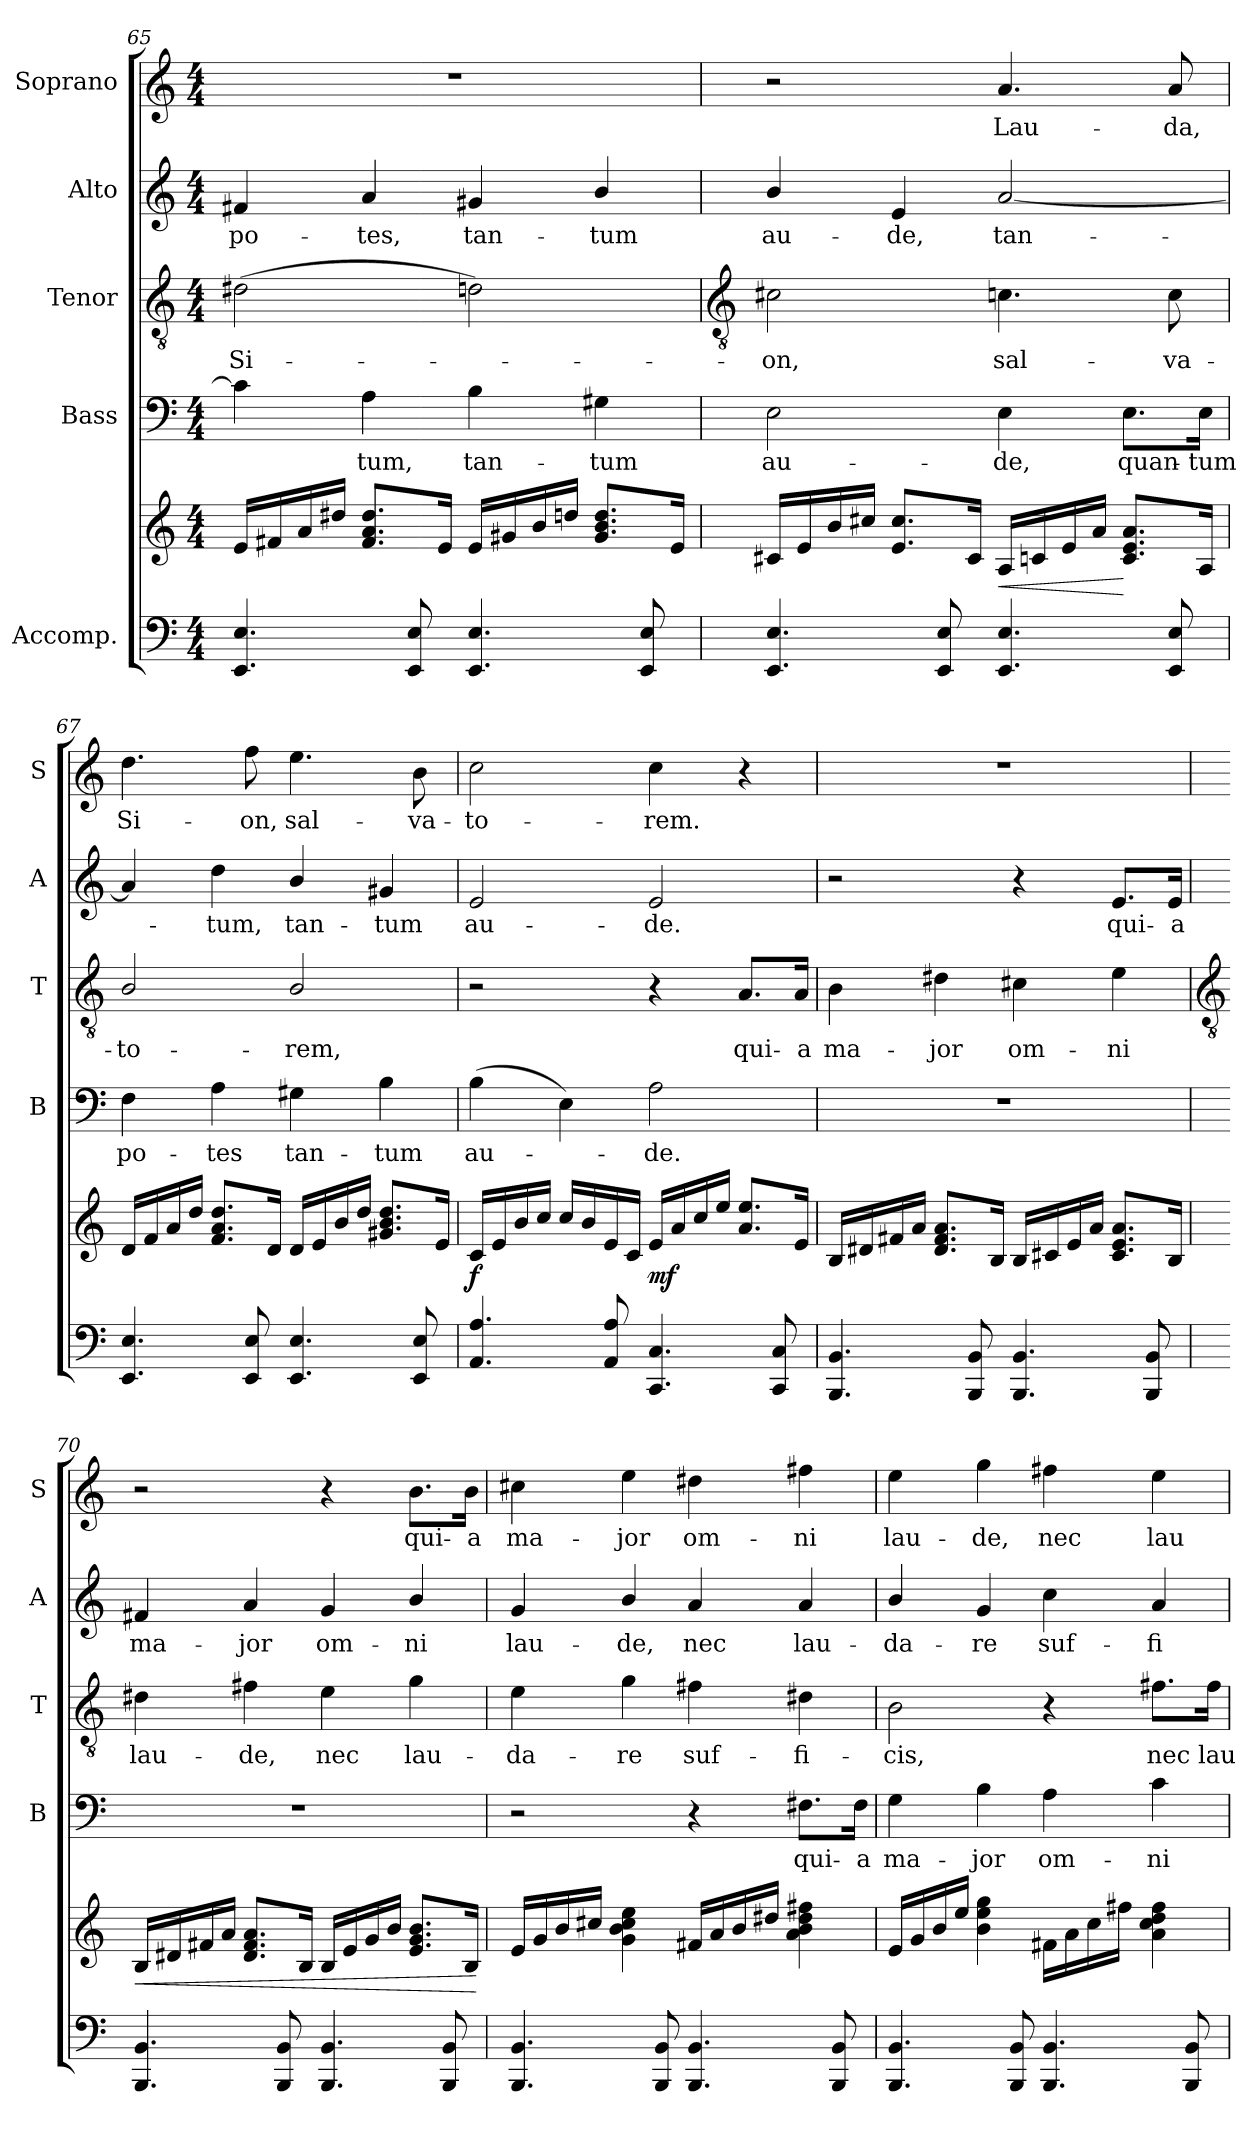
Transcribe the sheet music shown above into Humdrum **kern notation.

**kern	**kern	**dynam	**kern	**text	**kern	**text	**kern	**text	**kern	**text
*part5	*part5	*part5	*part4	*part4	*part3	*part3	*part2	*part2	*part1	*part1
*staff6	*staff5	*staff5/6	*staff4	*staff4	*staff3	*staff3	*staff2	*staff2	*staff1	*staff1
*I"Accomp.	*	*	*I"Bass	*	*I"Tenor	*	*I"Alto	*	*I"Soprano	*
*	*	*	*I'B	*	*I'T	*	*I'A	*	*I'S	*
*clefF4	*clefG2	*	*clefF4	*	*clefGv2	*	*clefG2	*	*clefG2	*
*k[]	*k[]	*	*k[]	*	*k[]	*	*k[]	*	*k[]	*
*C:	*C:	*	*C:	*	*C:	*	*C:	*	*C:	*
*M4/4	*M4/4	*	*M4/4	*	*M4/4	*	*M4/4	*	*M4/4	*
=65	=65	=65	=65	=65	=65	=65	=65	=65	=65	=65
!	!	!	!	!	!	!LO:LY:b	!	!LO:LY:b	!	!
4.EE 4.E	16eLL	.	4c]	.	(>2d#X	Si-	4f#X	po-	1r	.
.	16f#X	.	.	.	.	.	.	.	.	.
.	16a	.	.	.	.	.	.	.	.	.
.	16dd#XJJ	.	.	.	.	.	.	.	.	.
!	!	!	!	!LO:LY:b	!	!	!	!LO:LY:b	!	!
.	8.f# 8.a 8.dd#L	.	4A	tum,	.	.	4a	-tes,	.	.
8EE 8E	.	.	.	.	.	.	.	.	.	.
.	16eJ	.	.	.	.	.	.	.	.	.
!	!	!	!	!LO:LY:b	!	!	!	!LO:LY:b	!	!
4.EE 4.E	16eLL	.	4B	tan-	2dn)	.	4g#X	tan-	.	.
.	16g#X	.	.	.	.	.	.	.	.	.
.	16b	.	.	.	.	.	.	.	.	.
.	16ddnJJ	.	.	.	.	.	.	.	.	.
!	!	!	!	!LO:LY:b	!	!	!	!LO:LY:b	!	!
.	8.g# 8.b 8.ddL	.	4G#X	-tum	.	.	4b/	-tum	.	.
8EE 8E	.	.	.	.	.	.	.	.	.	.
.	16eJ	.	.	.	.	.	.	.	.	.
!!LO:LB:g=z
=66	=66	=66	=66	=66	=66	=66	=66	=66	=66	=66
*	*	*	*	*	*clefGv2	*	*	*	*	*
*^	*	*	*	*	*	*	*	*	*	*
!	!	!	!	!	!LO:LY:b	!	!LO:LY:b	!	!LO:LY:b	!	!
4.EE 4.E	1ryy	16c#XLL	.	2E	au-	2c#X	on,	4b/	au-	2r	.
.	.	16e	.	.	.	.	.	.	.	.	.
.	.	16b	.	.	.	.	.	.	.	.	.
.	.	16cc#XJJ	.	.	.	.	.	.	.	.	.
!	!	!	!	!	!	!	!	!	!LO:LY:b	!	!
.	.	8.e 8.cc#L	.	.	.	.	.	4e	-de,	.	.
8EE 8E	.	.	.	.	.	.	.	.	.	.	.
.	.	16c#J	.	.	.	.	.	.	.	.	.
!	!	!	!LO:HP:b	!	!LO:LY:b	!	!LO:LY:b	!	!LO:LY:b	!	!LO:LY:b
4.EE 4.E	.	16ALL	<	4E	-de,	4.cn	sal-	[2a	tan-	4.a	Lau-
.	.	16cn	.	.	.	.	.	.	.	.	.
.	.	16e	.	.	.	.	.	.	.	.	.
.	.	16aJJ	.	.	.	.	.	.	.	.	.
!	!	!	!	!	!LO:LY:b	!	!	!	!	!	!
.	.	8.c 8.e 8.aL	[	8.E\L	quan-	.	.	.	.	.	.
!	!	!	!	!	!	!	!LO:LY:b	!	!	!	!LO:LY:b
8EE 8E	.	.	.	.	.	8c	-va-	.	.	8a	-da,
!	!	!	!	!	!LO:LY:b	!	!	!	!	!	!
.	.	16AJ	.	16E\Jk	-tum	.	.	.	.	.	.
=67	=67	=67	=67	=67	=67	=67	=67	=67	=67	=67	=67
!	!	!	!	!	!LO:LY:b	!	!LO:LY:b	!	!	!	!LO:LY:b
4.EE 4.E	1ryy	16dLL	.	4F	po-	2B/	-to-	4a]	.	4.dd	Si-
.	.	16f	.	.	.	.	.	.	.	.	.
.	.	16a	.	.	.	.	.	.	.	.	.
.	.	16ddJJ	.	.	.	.	.	.	.	.	.
!	!	!	!	!	!LO:LY:b	!	!	!	!LO:LY:b	!	!
.	.	8.f 8.a 8.ddL	.	4A	-tes	.	.	4dd	tum,	.	.
!	!	!	!	!	!	!	!	!	!	!	!LO:LY:b
8EE 8E	.	.	.	.	.	.	.	.	.	8ff	-on,
.	.	16dJ	.	.	.	.	.	.	.	.	.
!	!	!	!	!	!LO:LY:b	!	!LO:LY:b	!	!LO:LY:b	!	!LO:LY:b
4.EE 4.E	.	16dLL	.	4G#X	tan-	2B/	-rem,	4b/	tan-	4.ee	sal-
.	.	16e	.	.	.	.	.	.	.	.	.
.	.	16b	.	.	.	.	.	.	.	.	.
.	.	16ddJJ	.	.	.	.	.	.	.	.	.
!	!	!	!	!	!LO:LY:b	!	!	!	!LO:LY:b	!	!
.	.	8.g#X 8.b 8.ddL	.	4B	-tum	.	.	4g#X	-tum	.	.
!	!	!	!	!	!	!	!	!	!	!	!LO:LY:b
8EE 8E	.	.	.	.	.	.	.	.	.	8b	-va-
.	.	16eJ	.	.	.	.	.	.	.	.	.
=68	=68	=68	=68	=68	=68	=68	=68	=68	=68	=68	=68
!	!	!	!LO:DY:b	!	!LO:LY:b	!	!	!	!LO:LY:b	!	!LO:LY:b
4.AA 4.A	1ryy	16cLL	f	(>4B	au-	2r	.	2e	au-	2cc	-to-
.	.	16e	.	.	.	.	.	.	.	.	.
.	.	16b	.	.	.	.	.	.	.	.	.
.	.	16ccJJ	.	.	.	.	.	.	.	.	.
.	.	16ccLL	.	4E)	.	.	.	.	.	.	.
.	.	16b	.	.	.	.	.	.	.	.	.
8AA 8A	.	16e	.	.	.	.	.	.	.	.	.
.	.	16cJJ	.	.	.	.	.	.	.	.	.
!	!	!	!LO:DY:b	!	!LO:LY:b	!	!	!	!LO:LY:b	!	!LO:LY:b
4.CC 4.C	.	16eLL	mf	2A	de.	4r	.	2e	-de.	4cc	-rem.
.	.	16a	.	.	.	.	.	.	.	.	.
.	.	16cc	.	.	.	.	.	.	.	.	.
.	.	16eeJJ	.	.	.	.	.	.	.	.	.
!	!	!	!	!	!	!	!LO:LY:b	!	!	!	!
.	.	8.a 8.eeL	.	.	.	8.A/L	qui-	.	.	4r	.
8CC 8C	.	.	.	.	.	.	.	.	.	.	.
!	!	!	!	!	!	!	!LO:LY:b	!	!	!	!
.	.	16eJ	.	.	.	16A/Jk	-a	.	.	.	.
=69	=69	=69	=69	=69	=69	=69	=69	=69	=69	=69	=69
!	!	!	!	!	!	!	!LO:LY:b	!	!	!	!
4.BBB 4.BB	1ryy	16BLL	.	1r	.	4B	ma-	2r	.	1r	.
.	.	16d#X	.	.	.	.	.	.	.	.	.
.	.	16f#X	.	.	.	.	.	.	.	.	.
.	.	16aJJ	.	.	.	.	.	.	.	.	.
!	!	!	!	!	!	!	!LO:LY:b	!	!	!	!
.	.	8.d# 8.f# 8.aL	.	.	.	4d#X	-jor	.	.	.	.
8BBB 8BB	.	.	.	.	.	.	.	.	.	.	.
.	.	16BJ	.	.	.	.	.	.	.	.	.
!	!	!	!	!	!	!	!LO:LY:b	!	!	!	!
4.BBB 4.BB	.	16BLL	.	.	.	4c#X	om-	4r	.	.	.
.	.	16c#X	.	.	.	.	.	.	.	.	.
.	.	16e	.	.	.	.	.	.	.	.	.
.	.	16aJJ	.	.	.	.	.	.	.	.	.
!	!	!	!	!	!	!	!LO:LY:b	!	!LO:LY:b	!	!
.	.	8.c# 8.e 8.aL	.	.	.	4e	-ni	8.e/L	qui-	.	.
8BBB 8BB	.	.	.	.	.	.	.	.	.	.	.
!	!	!	!	!	!	!	!	!	!LO:LY:b	!	!
.	.	16BJ	.	.	.	.	.	16e/Jk	-a	.	.
!!LO:LB:g=z
=70	=70	=70	=70	=70	=70	=70	=70	=70	=70	=70	=70
*	*	*	*	*	*	*clefGv2	*	*	*	*	*
!	!	!	!LO:HP:b	!	!	!	!LO:LY:b	!	!LO:LY:b	!	!
4.BBB 4.BB	1ryy	16BLL	<	1r	.	4d#X	lau-	4f#X	ma-	2r	.
.	.	16d#X	.	.	.	.	.	.	.	.	.
.	.	16f#X	.	.	.	.	.	.	.	.	.
.	.	16aJJ	.	.	.	.	.	.	.	.	.
!	!	!	!	!	!	!	!LO:LY:b	!	!LO:LY:b	!	!
.	.	8.d# 8.f# 8.aL	.	.	.	4f#X	-de,	4a	-jor	.	.
8BBB 8BB	.	.	.	.	.	.	.	.	.	.	.
.	.	16BJ	.	.	.	.	.	.	.	.	.
!	!	!	!	!	!	!	!LO:LY:b	!	!LO:LY:b	!	!
4.BBB 4.BB	.	16BLL	.	.	.	4e	nec	4g	om-	4r	.
.	.	16e	.	.	.	.	.	.	.	.	.
.	.	16g	.	.	.	.	.	.	.	.	.
.	.	16bJJ	.	.	.	.	.	.	.	.	.
!	!	!	!	!	!	!	!LO:LY:b	!	!LO:LY:b	!	!LO:LY:b
.	.	8.e 8.g 8.bL	.	.	.	4g	lau-	4b/	-ni	8.b\L	qui-
8BBB 8BB	.	.	.	.	.	.	.	.	.	.	.
!	!	!	!	!	!	!	!	!	!	!	!LO:LY:b
.	.	16BJ	.	.	.	.	.	.	.	16b\Jk	-a
*v	*v	*	*	*	*	*	*	*	*	*	*
.	.	[	.	.	.	.	.	.	.	.
=71	=71	=71	=71	=71	=71	=71	=71	=71	=71	=71
*^	*	*	*	*	*	*	*	*	*	*
!	!	!	!	!	!	!	!LO:LY:b	!	!LO:LY:b	!	!LO:LY:b
4.BBB 4.BB	1ryy	16eLL	.	2r	.	4e	-da-	4g	lau-	4cc#X	ma-
.	.	16g	.	.	.	.	.	.	.	.	.
.	.	16b	.	.	.	.	.	.	.	.	.
.	.	16cc#XJJ	.	.	.	.	.	.	.	.	.
!	!	!	!	!	!	!	!LO:LY:b	!	!LO:LY:b	!	!LO:LY:b
.	.	4g 4b 4cc# 4ee	.	.	.	4g	-re	4b/	-de,	4ee	-jor
8BBB 8BB	.	.	.	.	.	.	.	.	.	.	.
!	!	!	!	!	!	!	!LO:LY:b	!	!LO:LY:b	!	!LO:LY:b
4.BBB 4.BB	.	16f#XLL	.	4r	.	4f#X	suf-	4a	nec	4dd#X	om-
.	.	16a	.	.	.	.	.	.	.	.	.
.	.	16b	.	.	.	.	.	.	.	.	.
.	.	16dd#XJJ	.	.	.	.	.	.	.	.	.
!	!	!	!	!	!LO:LY:b	!	!LO:LY:b	!	!LO:LY:b	!	!LO:LY:b
.	.	4a 4b 4dd# 4ff#X	.	8.F#X\L	qui-	4d#X	-fi-	4a	lau-	4ff#X	-ni
8BBB 8BB	.	.	.	.	.	.	.	.	.	.	.
!	!	!	!	!	!LO:LY:b	!	!	!	!	!	!
.	.	.	.	16F#\Jk	-a	.	.	.	.	.	.
=72	=72	=72	=72	=72	=72	=72	=72	=72	=72	=72	=72
!	!	!	!	!	!LO:LY:b	!	!LO:LY:b	!	!LO:LY:b	!	!LO:LY:b
4.BBB 4.BB	1ryy	16eLL	.	4G	ma-	2B	-cis,	4b/	-da-	4ee	lau-
.	.	16g	.	.	.	.	.	.	.	.	.
.	.	16b	.	.	.	.	.	.	.	.	.
.	.	16eeJJ	.	.	.	.	.	.	.	.	.
!	!	!	!	!	!LO:LY:b	!	!	!	!LO:LY:b	!	!LO:LY:b
.	.	4b 4ee 4gg	.	4B	-jor	.	.	4g	-re	4gg	-de,
8BBB 8BB	.	.	.	.	.	.	.	.	.	.	.
!	!	!	!	!	!LO:LY:b	!	!	!	!LO:LY:b	!	!LO:LY:b
4.BBB 4.BB	.	16f#XLL	.	4A	om-	4r	.	4cc	suf-	4ff#X	nec
.	.	16a	.	.	.	.	.	.	.	.	.
.	.	16cc	.	.	.	.	.	.	.	.	.
.	.	16ff#XJJ	.	.	.	.	.	.	.	.	.
!	!	!	!	!	!LO:LY:b	!	!LO:LY:b	!	!LO:LY:b	!	!LO:LY:b
.	.	4a 4cc 4dd 4ff#	.	4c	-ni	8.f#X\L	nec	4a	-fi-	4ee	lau-
8BBB 8BB	.	.	.	.	.	.	.	.	.	.	.
!	!	!	!	!	!	!	!LO:LY:b	!	!	!	!
.	.	.	.	.	.	16f#\Jk	lau-	.	.	.	.
*v	*v	*	*	*	*	*	*	*	*	*	*
=	=	=	=	=	=	=	=	=	=	=
*-	*-	*-	*-	*-	*-	*-	*-	*-	*-	*-
